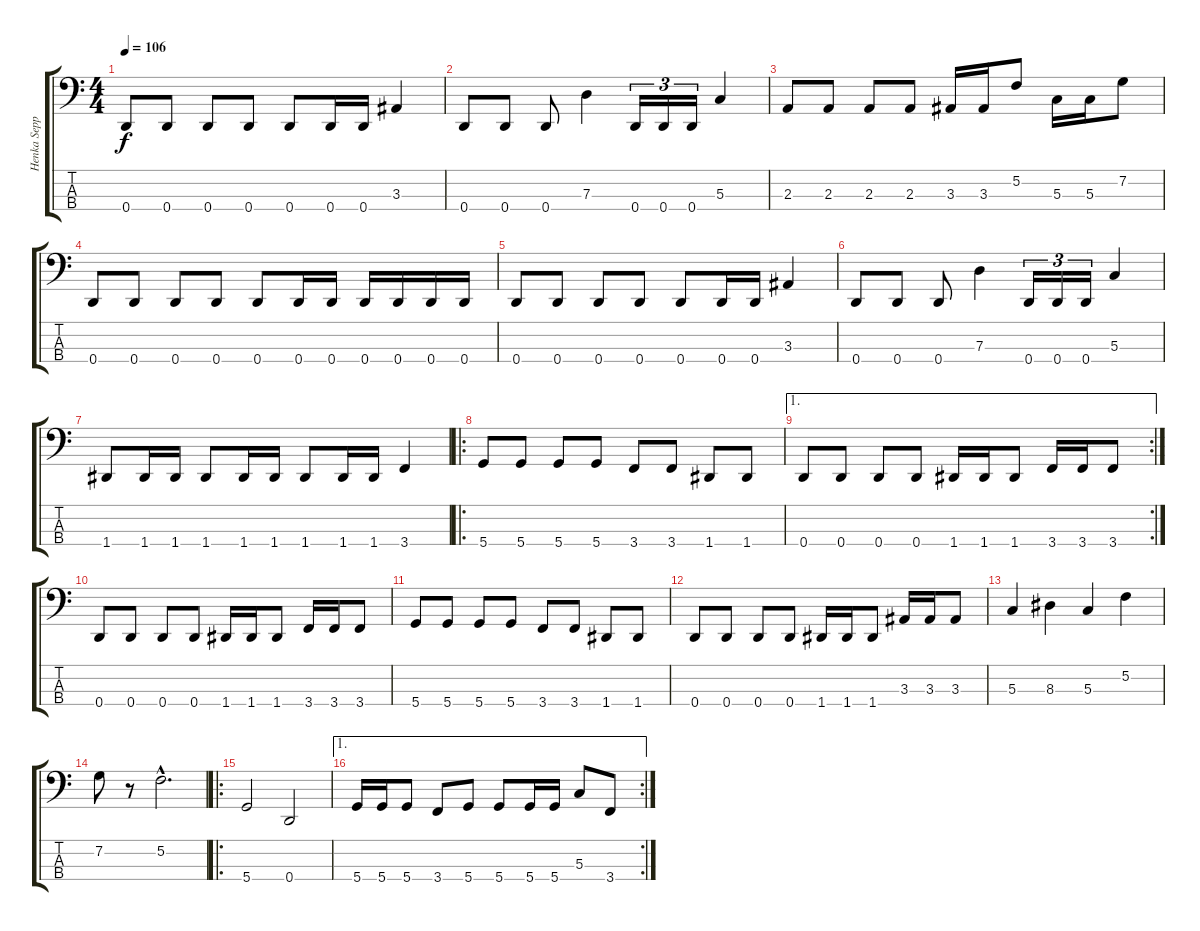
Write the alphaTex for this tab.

\track ("Henka Seppäla" "Henka Sepp") {instrument electricbasspick}
\staff {score tabs}
\tuning (F2 C2 G1 D1) {hide}
\ts (4 4)
\tempo 106
\clef f4
\ks c
0.4.8{dy f} 0.4.8 0.4.8 0.4.8 0.4.8 0.4.16 0.4.16 3.3.4 |
0.4.8 0.4.8 0.4.8 7.3.4 0.4.16{tu (3 2)} 0.4.16{tu (3 2)} 0.4.16{tu (3 2)} 5.3.4 |
2.3.8 2.3.8 2.3.8 2.3.8 3.3.16 3.3.16 5.2.8 5.3.16 5.3.16 7.2.8 |
0.4.8 0.4.8 0.4.8 0.4.8 0.4.8 0.4.16 0.4.16 0.4.16 0.4.16 0.4.16 0.4.16 |
0.4.8 0.4.8 0.4.8 0.4.8 0.4.8 0.4.16 0.4.16 3.3.4 |
0.4.8 0.4.8 0.4.8 7.3.4 0.4.16{tu (3 2)} 0.4.16{tu (3 2)} 0.4.16{tu (3 2)} 5.3.4 |
1.4.8 1.4.16 1.4.16 1.4.8 1.4.16 1.4.16 1.4.8 1.4.16 1.4.16 3.4.4 |
\ro
5.4.8 5.4.8 5.4.8 5.4.8 3.4.8 3.4.8 1.4.8 1.4.8 |
\ae 1
\rc 2
0.4.8 0.4.8 0.4.8 0.4.8 1.4.16 1.4.16 1.4.8 3.4.16 3.4.16 3.4.8 |
0.4.8 0.4.8 0.4.8 0.4.8 1.4.16 1.4.16 1.4.8 3.4.16 3.4.16 3.4.8 |
5.4.8 5.4.8 5.4.8 5.4.8 3.4.8 3.4.8 1.4.8 1.4.8 |
0.4.8 0.4.8 0.4.8 0.4.8 1.4.16 1.4.16 1.4.8 3.3.16 3.3.16 3.3.8 |
5.3.4 8.3.4 5.3.4 5.2.4 |
7.2.8 r.8 5.2{hac}.2{d} |
\ro
5.4.2 0.4.2 |
\ae 1
\rc 2
5.4.16 5.4.16 5.4.8 3.4.8 5.4.8 5.4.8 5.4.16 5.4.16 5.3.8 3.4.8
